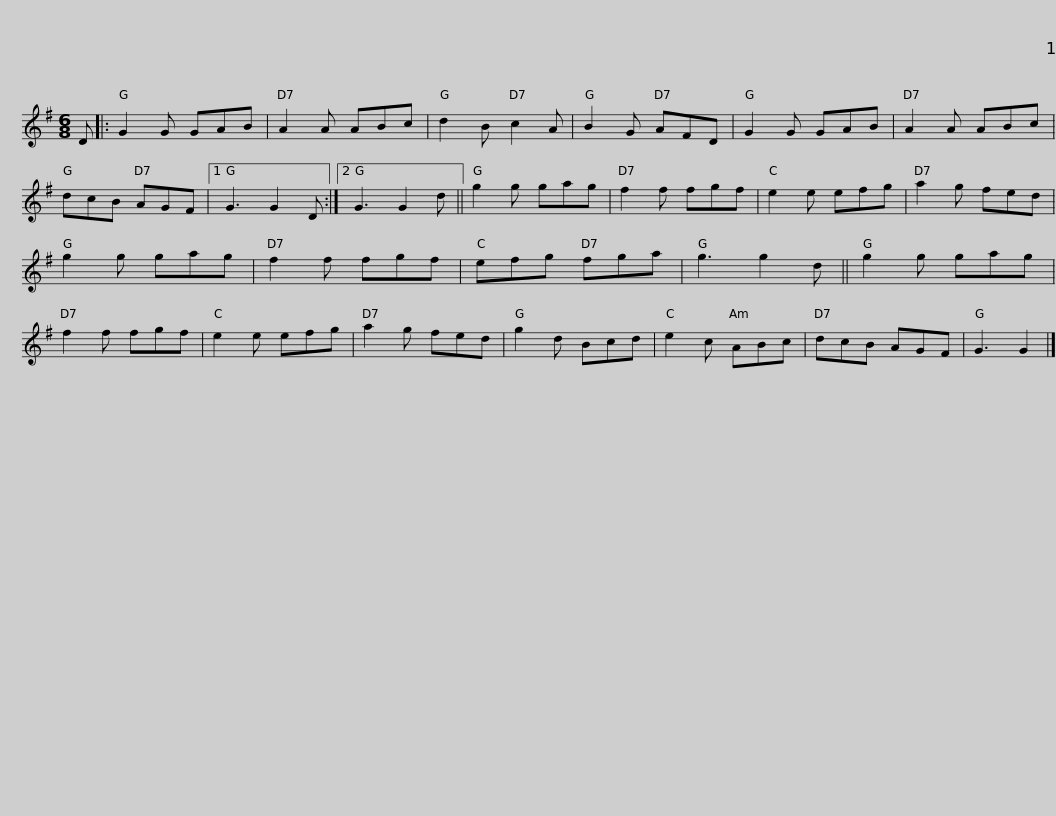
X:1
L:1/8
M:6/8
I:linebreak $
K:G
V:1 treble
V:1
 D |: G2 G GAB | A2 A ABc | d2 B c2 A | B2 G AFD | %5
 G2 G GAB | A2 A ABc | dcB AGF |1$ G3 G2 D :|2 G3 G2 d || %10
 g2 g gag | f2 f fgf | e2 e efg | a2 g fed | g2 g gag | %15
 f2 f fgf |$ efg fga | g3 g2 d || g2 g gag | f2 f fgf | %20
 e2 e efg | a2 g fed | g2 d Bcd | e2 c ABc |$ dcB AGF | %25
 G3 G2 |] %26
